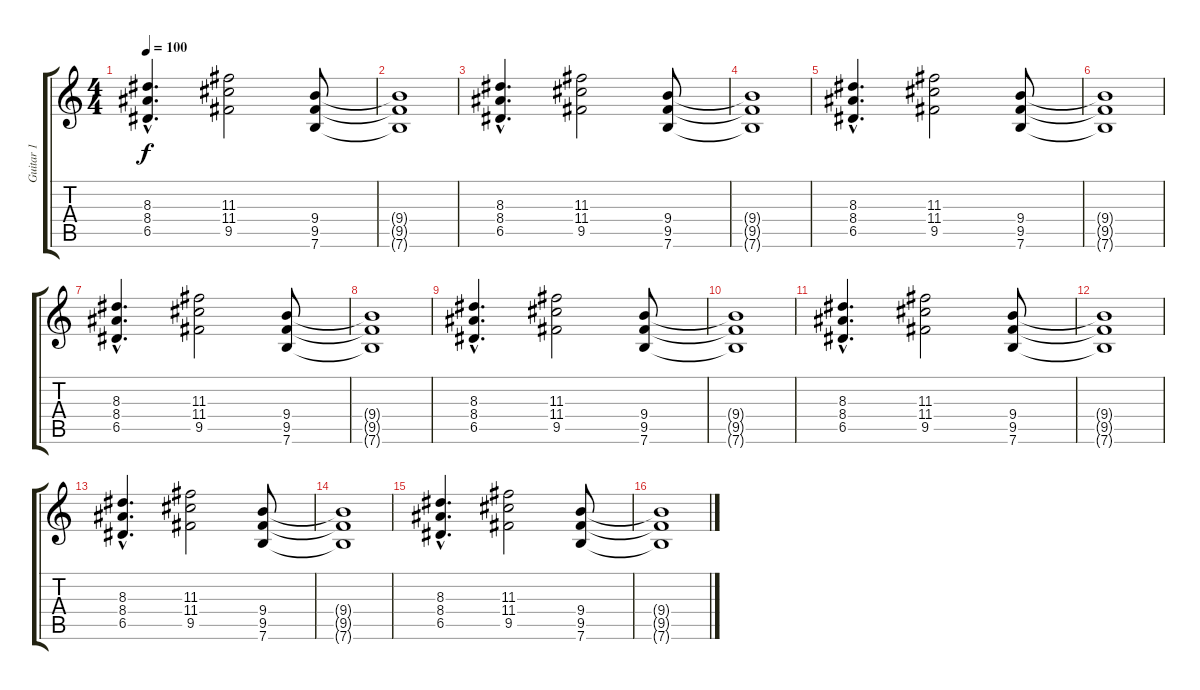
\track ("Guitar 1" "Guitar 1") {instrument acousticguitarsteel}
\staff {score tabs}
\tuning (E4 B3 G3 D3 A2 E2) {hide}
\ts (4 4)
\tempo 100
\clef g2
\ks c
(8.3{hac} 8.4{hac} 6.5{hac}).4{d dy f instrument overdrivenguitar} (11.3 11.4 9.5).2 (9.4 9.5 7.6).8 |
(9.4{t} 9.5{t} 7.6{t}).1 |
(8.3{hac} 8.4{hac} 6.5{hac}).4{d instrument overdrivenguitar} (11.3 11.4 9.5).2 (9.4 9.5 7.6).8 |
(9.4{t} 9.5{t} 7.6{t}).1 |
(8.3{hac} 8.4{hac} 6.5{hac}).4{d instrument overdrivenguitar} (11.3 11.4 9.5).2 (9.4 9.5 7.6).8 |
(9.4{t} 9.5{t} 7.6{t}).1 |
(8.3{hac} 8.4{hac} 6.5{hac}).4{d instrument overdrivenguitar} (11.3 11.4 9.5).2 (9.4 9.5 7.6).8 |
(9.4{t} 9.5{t} 7.6{t}).1 |
(8.3{hac} 8.4{hac} 6.5{hac}).4{d instrument overdrivenguitar} (11.3 11.4 9.5).2 (9.4 9.5 7.6).8 |
(9.4{t} 9.5{t} 7.6{t}).1 |
(8.3{hac} 8.4{hac} 6.5{hac}).4{d instrument overdrivenguitar} (11.3 11.4 9.5).2 (9.4 9.5 7.6).8 |
(9.4{t} 9.5{t} 7.6{t}).1 |
(8.3{hac} 8.4{hac} 6.5{hac}).4{d instrument overdrivenguitar} (11.3 11.4 9.5).2 (9.4 9.5 7.6).8 |
(9.4{t} 9.5{t} 7.6{t}).1 |
(8.3{hac} 8.4{hac} 6.5{hac}).4{d instrument overdrivenguitar} (11.3 11.4 9.5).2 (9.4 9.5 7.6).8 |
(9.4{t} 9.5{t} 7.6{t}).1
